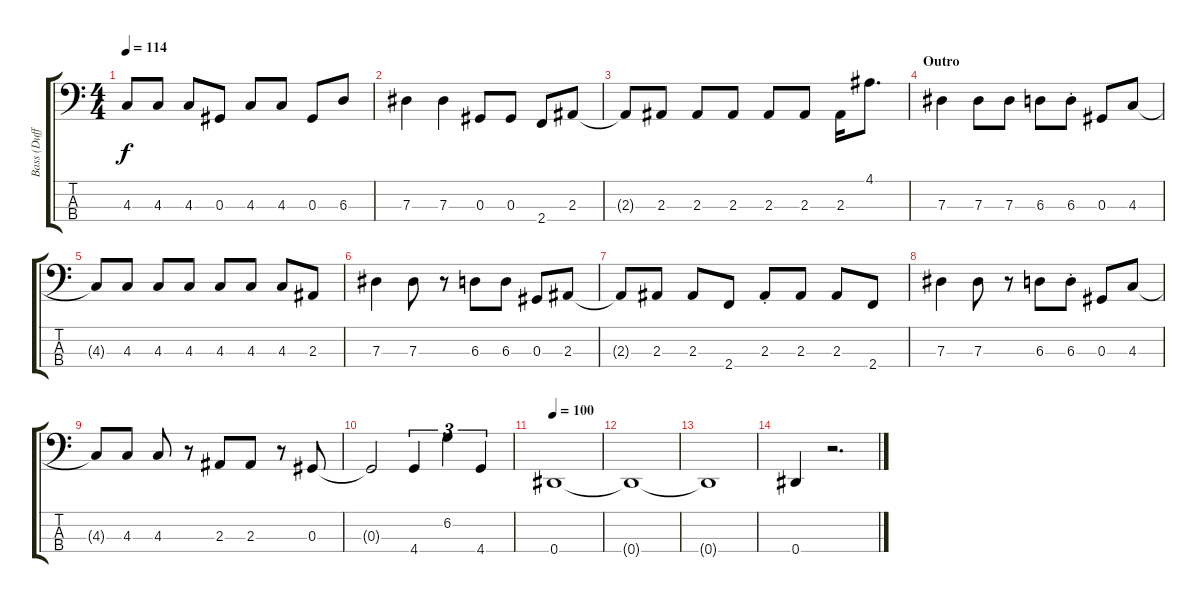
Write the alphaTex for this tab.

\track ("Bass (Duff)" "Bass (Duff") {instrument electricbasspick}
\staff {score tabs}
\tuning (Gb2 Db2 Ab1 Eb1) {hide}
\ts (4 4)
\tempo 114
\clef f4
\ks c
4.3{t}.8{dy f} 4.3.8 4.3.8 0.3.8 4.3.8 4.3.8 0.3.8 6.3.8 |
7.3.4 7.3.4 0.3.8 0.3.8 2.4.8 2.3.8 |
2.3{t}.8 2.3.8 2.3.8 2.3.8 2.3.8 2.3.8 2.3.16 4.1.8{d} |
\section ("" "Outro")
7.3.4 7.3.8 7.3.8 6.3.8 6.3{st}.8 0.3.8 4.3.8 |
4.3{t}.8 4.3.8 4.3.8 4.3.8 4.3.8 4.3.8 4.3.8 2.3.8 |
7.3.4 7.3.8 r.8 6.3.8 6.3.8 0.3.8 2.3.8 |
2.3{t}.8 2.3.8 2.3.8 2.4.8 2.3{st}.8 2.3.8 2.3.8 2.4.8 |
7.3.4 7.3.8 r.8 6.3.8 6.3{st}.8 0.3.8 4.3.8 |
4.3{t}.8 4.3.8 4.3.8 r.8 2.3.8 2.3.8 r.8 0.3.8 |
0.3{t}.2 4.4.4{tu (3 2)} 6.2.4{tu (3 2)} 4.4.4{tu (3 2)} |
\tempo 100
0.4.1 |
0.4{t}.1 |
0.4{t}.1 |
0.4.4 r.2{d}
